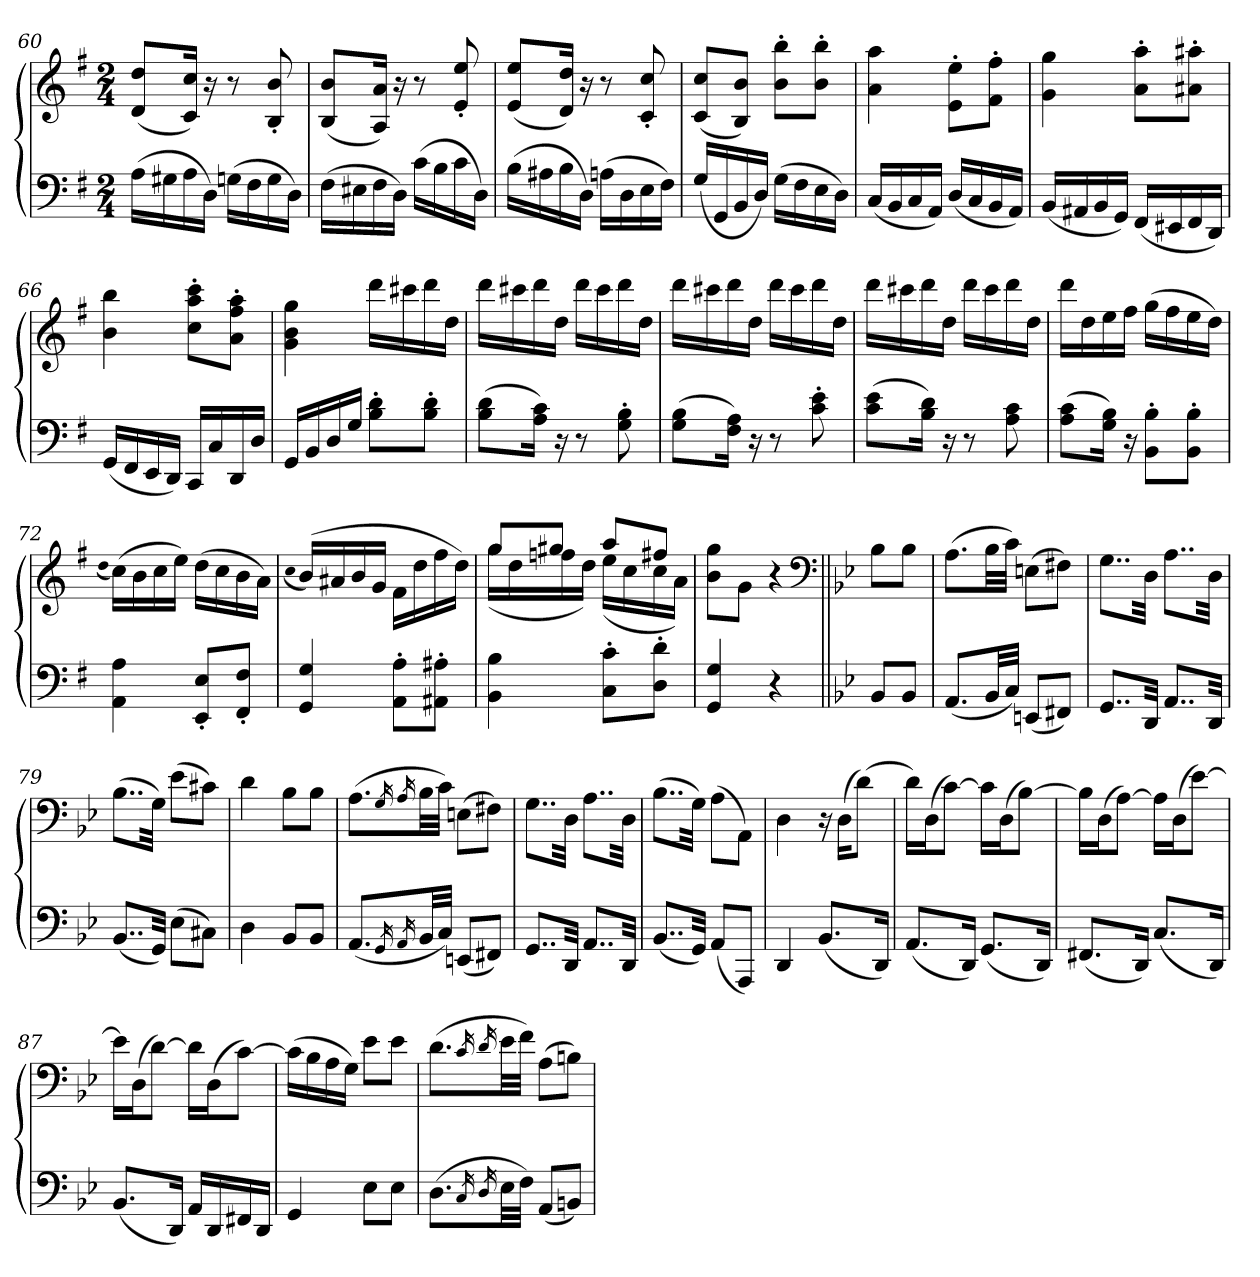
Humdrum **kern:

**kern	**kern
*part1	*part1
*staff2	*staff1
*clefF4	*clefG2
*k[f#]	*k[f#]
*M2/4	*M2/4
=60	=60
(16ALL	(8d 8ddL
16G#X	.
16A	16c 16ccJk)
16DJJ)	16r
(16GnLL	8r
16F#	.
16G	8B' 8b'
16DJJ)	.
=61	=61
(16F#LL	(8B 8bL
16E#X	.
16F#	16A 16aJk)
16DJJ)	16r
(16cLL	8r
16B	.
16c	8e' 8ee'
16DJJ)	.
=62	=62
(16BLL	(8e 8eeL
16A#X	.
16B	16d 16ddJk)
16DJJ)	16r
(16AnLL	8r
16D	.
16E	8c' 8cc'
16F#JJ)	.
=63	=63
(16GLL	(8c 8ccL
16GG	.
16BB	8B 8bJ)
16DJJ)	.
(16GLL	8b' 8bb'L
16F#	.
16E	8b' 8bb'J
16DJJ)	.
=64	=64
(16CLL	4a 4aa
16BB	.
16C	.
16AAJJ)	.
(16DLL	8e' 8ee'L
16C	.
16BB	8f#' 8ff#'J
16AAJJ)	.
=65	=65
(16BBLL	4g 4gg
16AA#X	.
16BB	.
16GGJJ)	.
(16FF#LL	8a' 8aa'L
16EE#X	.
16FF#	8a#X' 8aa#X'J
16DDJJ)	.
=66	=66
(16GGLL	4b 4bb
16FF#	.
16EE	.
16DDJJ)	.
16CCLL	8cc' 8aa' 8ccc'L
16C	.
16DD	8a' 8ff#' 8aa'J
16DJJ	.
=67	=67
16GGLL	4g 4b 4gg
16BB	.
16D	.
16GJJ	.
8B' 8d'L	16dddLL
.	16ccc#X
8B' 8d'J	16ddd
.	16ddJJ
=68	=68
(8B 8dL	16dddLL
.	16ccc#X
16A 16cJk)	16ddd
16r	16ddJJ
8r	16dddLL
.	16ccc#
8G' 8B'	16ddd
.	16ddJJ
=69	=69
(8G 8BL	16dddLL
.	16ccc#X
16F# 16AJk)	16ddd
16r	16ddJJ
8r	16dddLL
.	16ccc#
8c' 8e'	16ddd
.	16ddJJ
=70	=70
(8c 8eL	16dddLL
.	16ccc#X
16B 16dJk)	16ddd
16r	16ddJJ
8r	16dddLL
.	16ccc#
8A 8c	16ddd
.	16ddJJ
=71	=71
(8A 8cL	16dddLL
.	16dd
16G 16BJk)	16ee
16r	16ff#JJ
8BB' 8B'L	(16ggLL
.	16ff#
8BB' 8B'J	16ee
.	16ddJJ)
=72	=72
.	(qdd
4AA 4A	(16ccLL)
.	16b
.	16cc
.	16eeJJ)
8EE' 8E'L	(16ddLL
.	16cc
8FF#' 8F#'J	16b
.	16aJJ)
=73	=73
.	(qcc
4GG 4G	(16bLL)
.	16a#X
.	16b
.	16gJJ
8AA' 8A'L	16f#LL
.	16dd
8AA#X' 8A#X'J	16ff#
.	16ddJJ)
=74	=74
*	*^
4BB 4B	8ggL	(16ggLL
.	.	16dd
.	8gg#XJ	16ffn
.	.	16ddJJ)
8C' 8c'L	8aaL	(16eeLL
.	.	16cc
8D' 8d'J	8ff#XJ	16cc
.	.	16aJJ)
*	*v	*v
=75	=75
4GG 4G	8b 8ggL
.	8gJ
4r	4r
*	*clefF4
=76||	=76||
*k[b-e-]	*k[b-e-]
8BB-L	8B-L
8BB-J	8B-J
=77	=77
(8.AAL	(8.AL
32BB-LL	32B-LL
32CJJJ)	32cJJJ)
(8EEnL	(8EnL
8FF#XJ)	8F#XJ)
=78	=78
8..GGL	8..GL
32DDJkk	32DJkk
8..AAL	8..AL
32DDJkk	32DJkk
=79	=79
(8..BB-L	(8..B-L
32GGJkk)	32GJkk)
(8E-L	(8e-L
8C#XJ)	8c#XJ)
=80	=80
4D	4d
8BB-L	8B-L
8BB-J	8B-J
=81	=81
(8.AAL	(8.AL
16qGG	16qG
16qAA	16qA
32BB-LL	32B-LL
32CJJJ)	32cJJJ)
(8EEnL	(8EnL
8FF#XJ)	8F#XJ)
=82	=82
8..GGL	8..GL
32DDJkk	32DJkk
8..AAL	8..AL
32DDJkk	32DJkk
=83	=83
(8..BB-L	(8..B-L
32GGJkk)	32GJkk)
(8AAL	(8AL
8AAAJ)	8AAJ)
=84	=84
4DD	4D
(8.BB-L	16r
.	(16DKL
.	(8dJ)
16DDJk)	.
=85	=85
(8.AAL	16dLL)
.	(16DJ
.	[8cJ)
16DDJk)	.
(8.GGL	16cLL]
.	(16DJ
.	[8B-J)
16DDJk)	.
=86	=86
(8.FF#XL	16B-LL]
.	(16DJ
.	[8AJ)
16DDJk)	.
(8.CL	16ALL]
.	(16DJ
.	[8e-J)
16DDJk)	.
=87	=87
(8.BB-L	16e-LL]
.	(16DJ
.	[8dJ)
16DDJk)	.
16AALL	16dLL]
16DD	(16DJ
16FF#X	[8cJ)
16DDJJ	.
=88	=88
4GG	(16cLL]
.	16B-
.	16A
.	16GJJ)
8E-L	8e-L
8E-J	8e-J
=89	=89
(8.DL	(8.dL
16qC	16qc
16qD	16qd
32E-LL	32e-LL
32FJJJ)	32fJJJ)
(8AAL	(8AL
8BBnJ)	8BnJ)
=	=
*-	*-
